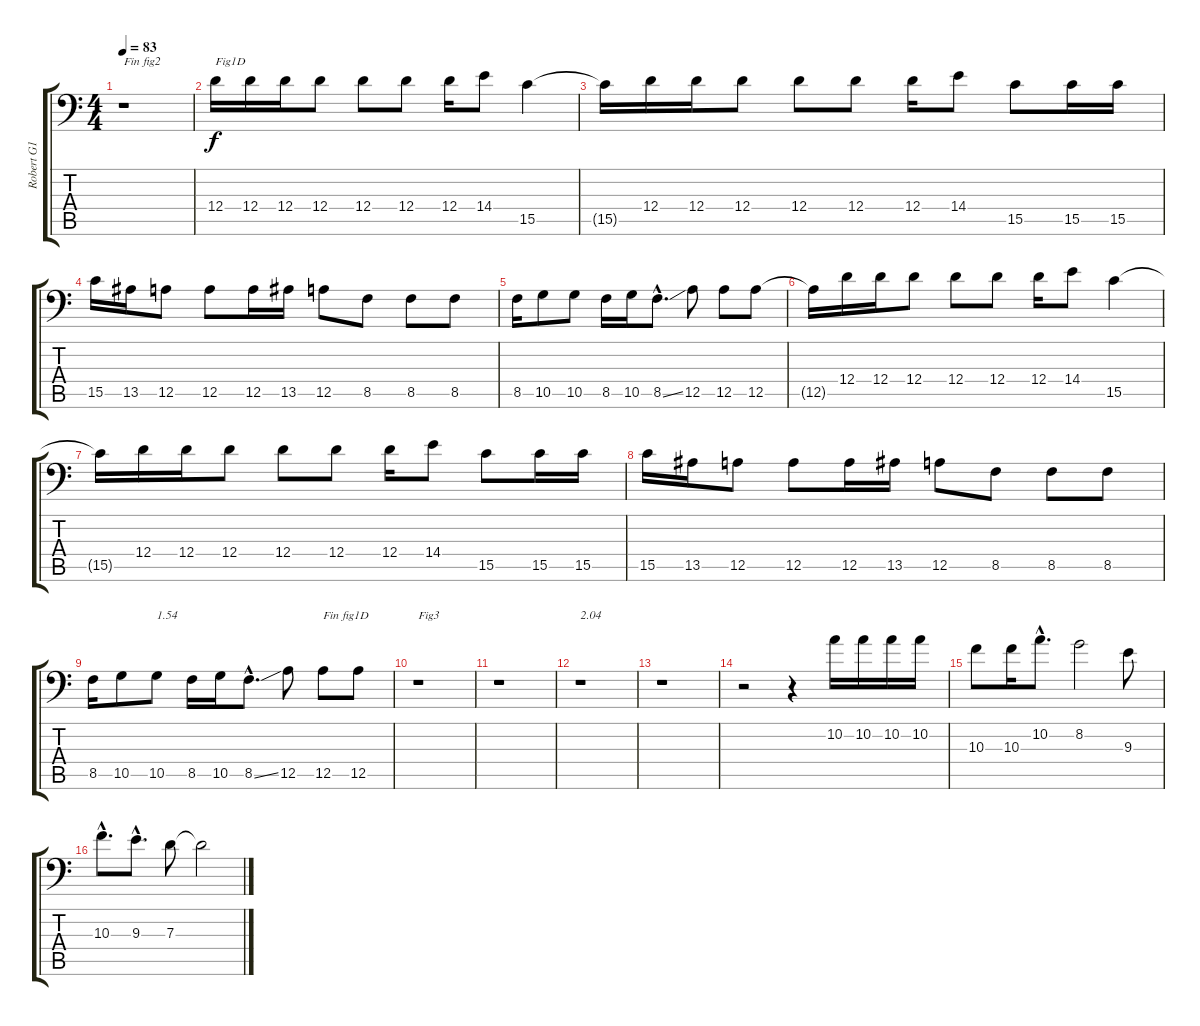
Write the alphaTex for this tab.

\track ("Robert G1" "Robert G1") {instrument electricguitarclean}
\staff {score tabs}
\tuning (E3 B2 G2 D2 A1 E1) {hide}
\ts (4 4)
\tempo 83
\clef f4
\ks c
r.1{txt "Fin fig2" dy f} |
12.4.16{txt "Fig1D"} 12.4.16 12.4.16 12.4.8 12.4.8 12.4.8 12.4.16 14.4.8 15.5.4 |
15.5{t}.16 12.4.16 12.4.16 12.4.8 12.4.8 12.4.8 12.4.16 14.4.8 15.5.8 15.5.16 15.5.16 |
15.5.16 13.5.16 12.5.8 12.5.8 12.5.16 13.5.16 12.5.8 8.5.8 8.5.8 8.5.8 |
8.5.16 10.5.8 10.5.8 8.5.16 10.5.16 8.5{ss hac}.8{d} 12.5.8 12.5.8 12.5.8 |
12.5{t}.16 12.4.16 12.4.16 12.4.8 12.4.8 12.4.8 12.4.16 14.4.8 15.5.4 |
15.5{t}.16 12.4.16 12.4.16 12.4.8 12.4.8 12.4.8 12.4.16 14.4.8 15.5.8 15.5.16 15.5.16 |
15.5.16 13.5.16 12.5.8 12.5.8 12.5.16 13.5.16 12.5.8 8.5.8 8.5.8 8.5.8 |
8.5.16 10.5.8 10.5.8{txt "1.54"} 8.5.16 10.5.16 8.5{ss hac}.8{d} 12.5.8 12.5.8{txt "Fin fig1D"} 12.5.8 |
r.1{txt "Fig3"} |
r.1 |
r.1{txt "2.04"} |
r.1 |
r.2 r.4 10.2.16 10.2.16 10.2.16 10.2.16 |
10.3.8 10.3.16 10.2{hac}.8{d} 8.2.2 9.3.8 |
10.3{hac}.8{d} 9.3{hac}.8{d} 7.3.8 7.3{t}.2
